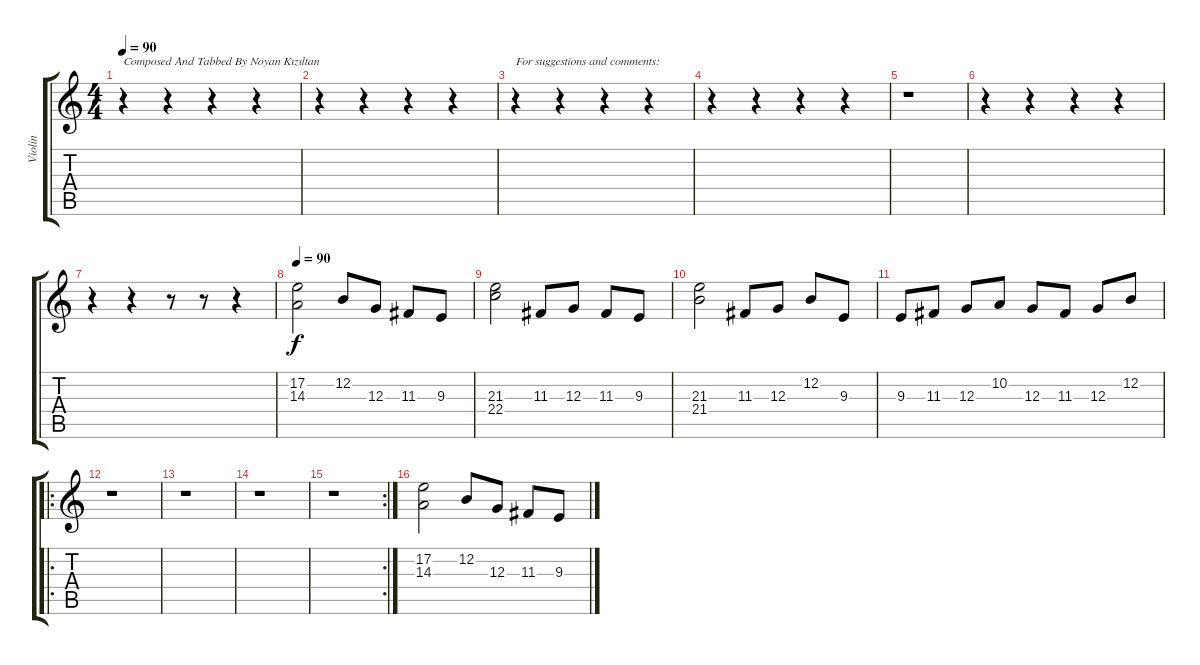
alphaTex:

\track ("Violin" "Violin") {instrument violin}
\staff {score tabs}
\tuning (E4 B3 G3 D3 A2 E2) {hide}
\ts (4 4)
\tempo 90
\clef g2
\ks c
r.4{txt "Composed And Tabbed By Noyan Kızıltan" dy f instrument violin} r.4 r.4 r.4 |
r.4 r.4 r.4 r.4 |
r.4{txt "For suggestions and comments: "} r.4 r.4 r.4 |
r.4 r.4{txt ""} r.4 r.4 |
r.1 |
r.4 r.4 r.4 r.4 |
r.4 r.4 r.8 r.8 r.4 |
\tempo 90
(17.2 14.3).2 12.2.8 12.3.8 11.3.8 9.3.8 |
(21.3 22.4).2 11.3.8 12.3.8 11.3.8 9.3.8 |
(21.3 21.4).2 11.3.8 12.3.8 12.2.8 9.3.8 |
9.3.8 11.3.8 12.3.8 10.2.8 12.3.8 11.3.8 12.3.8 12.2.8 |
\ro
r.1 |
r.1 |
r.1 |
\rc 2
r.1 |
(17.2 14.3).2 12.2.8 12.3.8 11.3.8 9.3.8
